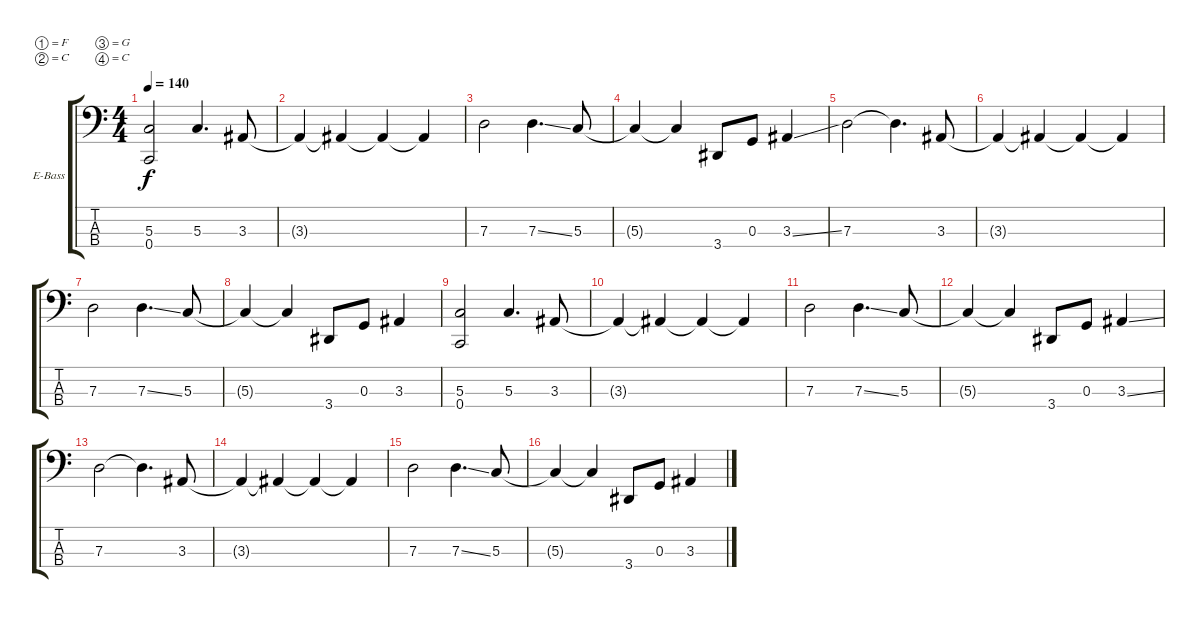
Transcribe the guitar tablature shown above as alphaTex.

\bracketExtendMode groupsimilarinstruments
\firstSystemTrackNameOrientation horizontal
\otherSystemsTrackNameOrientation horizontal
\track ("Bass" "E-Bass") {instrument electricbassfinger}
\staff {score tabs}
\tuning (F2 C2 G1 C1)
\ts (4 4)
\tempo 140
\clef f4
\ks c
(5.3 0.4).2{dy f} 5.3.4{d} 3.3.8 |
3.3{t}.4 3.3{t}.4 3.3{t}.4 3.3{t}.4 |
7.3.2 7.3{ss}.4{d} 5.3.8 |
5.3{t}.4 5.3{t}.4 3.4.8 0.3.8 3.3{ss}.4 |
7.3.2 7.3{t}.4{d} 3.3.8 |
3.3{t}.4 3.3{t}.4 3.3{t}.4 3.3{t}.4 |
7.3.2 7.3{ss}.4{d} 5.3.8 |
5.3{t}.4 5.3{t}.4 3.4.8 0.3.8 3.3.4 |
(5.3 0.4).2 5.3.4{d} 3.3.8 |
3.3{t}.4 3.3{t}.4 3.3{t}.4 3.3{t}.4 |
7.3.2 7.3{ss}.4{d} 5.3.8 |
5.3{t}.4 5.3{t}.4 3.4.8 0.3.8 3.3{ss}.4 |
7.3.2 7.3{t}.4{d} 3.3.8 |
3.3{t}.4 3.3{t}.4 3.3{t}.4 3.3{t}.4 |
7.3.2 7.3{ss}.4{d} 5.3.8 |
5.3{t}.4 5.3{t}.4 3.4.8 0.3.8 3.3.4
